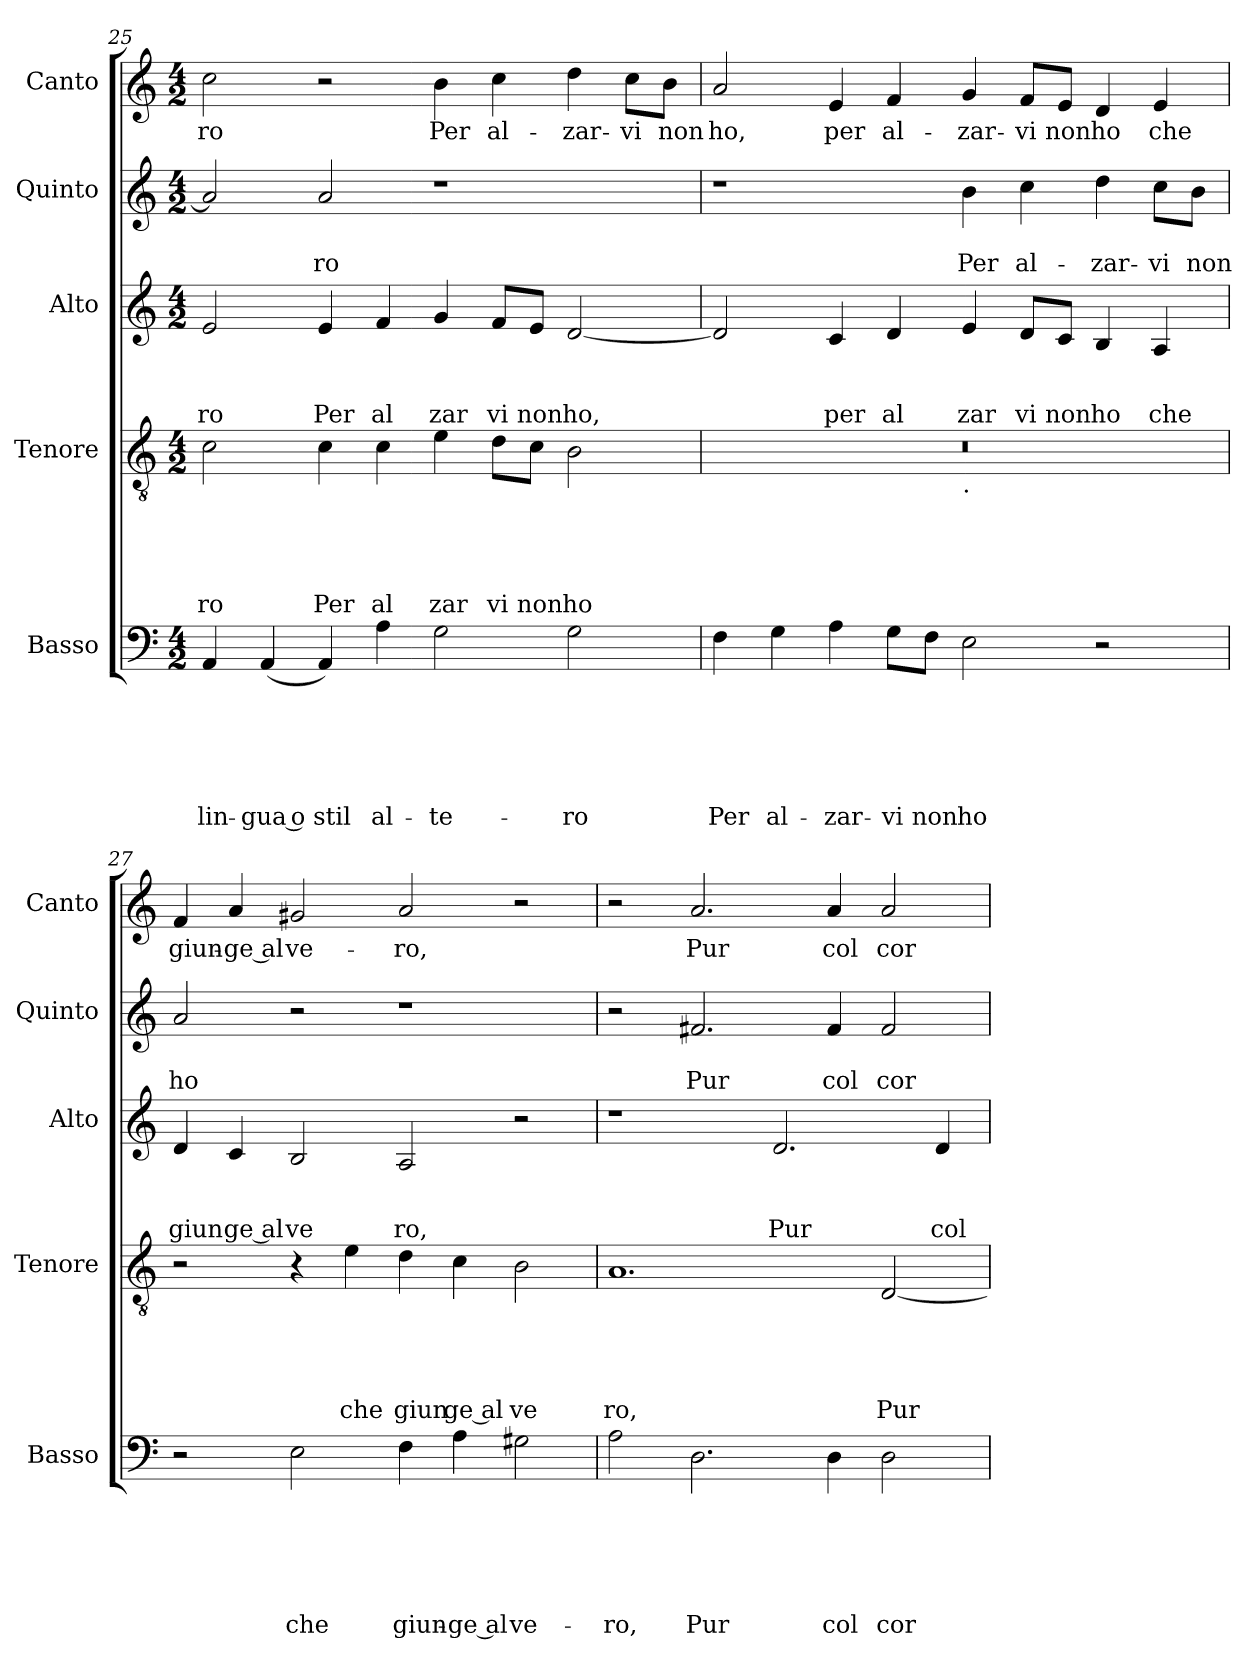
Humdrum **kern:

**kern	**text	**text	**text	**text	**text	**text	**kern	**text	**text	**text	**text	**text	**kern	**text	**text	**text	**kern	**text	**text	**kern	**text
*part5	*part5	*part5	*part5	*part5	*part5	*part5	*part4	*part4	*part4	*part4	*part4	*part4	*part3	*part3	*part3	*part3	*part2	*part2	*part2	*part1	*part1
*staff5	*staff5	*staff5	*staff5	*staff5	*staff5	*staff5	*staff4	*staff4	*staff4	*staff4	*staff4	*staff4	*staff3	*staff3	*staff3	*staff3	*staff2	*staff2	*staff2	*staff1	*staff1
*I"Basso	*	*	*	*	*	*	*I"Tenore	*	*	*	*	*	*I"Alto	*	*	*	*I"Quinto	*	*	*I"Canto	*
*I'Basso	*	*	*	*	*	*	*I'Tenore	*	*	*	*	*	*I'Alto	*	*	*	*I'Quinto	*	*	*I'Canto	*
!!LO:LB:g=z
*clefF4	*	*	*	*	*	*	*clefGv2	*	*	*	*	*	*clefG2	*	*	*	*clefG2	*	*	*clefG2	*
*k[]	*	*	*	*	*	*	*k[]	*	*	*	*	*	*k[]	*	*	*	*k[]	*	*	*k[]	*
*C:	*	*	*	*	*	*	*C:	*	*	*	*	*	*C:	*	*	*	*C:	*	*	*C:	*
*M4/2	*	*	*	*	*	*	*M4/2	*	*	*	*	*	*M4/2	*	*	*	*M4/2	*	*	*M4/2	*
=25	=25	=25	=25	=25	=25	=25	=25	=25	=25	=25	=25	=25	=25	=25	=25	=25	=25	=25	=25	=25	=25
!	!	!	!	!	!	!LO:LY:b	!	!	!	!	!	!LO:LY:b	!	!	!	!LO:LY:b	!	!	!	!	!LO:LY:b
4AA/	.	.	.	.	.	lin-	2c\	.	.	.	.	ro	2e/	.	.	ro	2a/]	.	.	2cc\	-ro
!	!	!	!	!	!	!LO:LY:b	!	!	!	!	!	!	!	!	!	!	!	!	!	!	!
(<4AA/	.	.	.	.	.	-gua o	.	.	.	.	.	.	.	.	.	.	.	.	.	.	.
!	!	!	!	!	!	!LO:LY:b	!	!	!	!	!	!LO:LY:b	!	!	!	!LO:LY:b	!	!	!LO:LY:b	!	!
4AA/)	.	.	.	.	.	stil	4c\	.	.	.	.	Per	4e/	.	.	Per	2a/	.	-ro	2r	.
!	!	!	!	!	!	!LO:LY:b	!	!	!	!	!	!LO:LY:b	!	!	!	!LO:LY:b	!	!	!	!	!
4A\	.	.	.	.	.	al-	4c\	.	.	.	.	al	4f/	.	.	al	.	.	.	.	.
!	!	!	!	!	!	!LO:LY:b	!	!	!	!	!	!LO:LY:b	!	!	!	!LO:LY:b	!	!	!	!	!LO:LY:b
2G\	.	.	.	.	.	-te-	4e\	.	.	.	.	zar	4g/	.	.	zar	1r	.	.	4b\	Per
!	!	!	!	!	!	!	!	!	!	!	!	!LO:LY:b	!	!	!	!LO:LY:b	!	!	!	!	!LO:LY:b
.	.	.	.	.	.	.	8d\L	.	.	.	.	vi	8f/L	.	.	vi	.	.	.	4cc\	al-
!	!	!	!	!	!	!	!	!	!	!	!	!LO:LY:b	!	!	!	!LO:LY:b	!	!	!	!	!
.	.	.	.	.	.	.	8c\J	.	.	.	.	non	8e/J	.	.	non	.	.	.	.	.
!	!	!	!	!	!	!LO:LY:b	!	!	!	!	!	!LO:LY:b	!	!	!	!LO:LY:b	!	!	!	!	!LO:LY:b
2G\	.	.	.	.	.	-ro	2B\	.	.	.	.	ho	[<2d/	.	.	ho,	.	.	.	4dd\	-zar-
!	!	!	!	!	!	!	!	!	!	!	!	!	!	!	!	!	!	!	!	!	!LO:LY:b
.	.	.	.	.	.	.	.	.	.	.	.	.	.	.	.	.	.	.	.	8cc\L	-vi
!	!	!	!	!	!	!	!	!	!	!	!	!	!	!	!	!	!	!	!	!	!LO:LY:b
.	.	.	.	.	.	.	.	.	.	.	.	.	.	.	.	.	.	.	.	8b\J	non
=26	=26	=26	=26	=26	=26	=26	=26	=26	=26	=26	=26	=26	=26	=26	=26	=26	=26	=26	=26	=26	=26
!	!	!	!	!	!	!LO:LY:b	!	!	!	!	!	!	!	!	!	!	!	!	!	!	!LO:LY:b
*	*	*	*	*	*	*	*^	*	*	*	*	*	*	*	*	*	*	*	*	*	*
4F\	.	.	.	.	.	Per	0r	1ryy	.	.	.	.	.	2d/]	.	.	.	1r	.	.	2a/	ho,
!	!	!	!	!	!	!LO:LY:b	!	!	!	!	!	!	!	!	!	!	!	!	!	!	!	!
4G\	.	.	.	.	.	al-	.	.	.	.	.	.	.	.	.	.	.	.	.	.	.	.
!	!	!	!	!	!	!LO:LY:b	!	!	!	!	!	!	!	!	!	!	!LO:LY:b	!	!	!	!	!LO:LY:b
4A\	.	.	.	.	.	-zar-	.	.	.	.	.	.	.	4c/	.	.	per	.	.	.	4e/	per
!	!	!	!	!	!	!LO:LY:b	!	!	!	!	!	!	!	!	!	!	!LO:LY:b	!	!	!	!	!LO:LY:b
8G\L	.	.	.	.	.	-vi	.	.	.	.	.	.	.	4d/	.	.	al	.	.	.	4f/	al-
!	!	!	!	!	!	!LO:LY:b	!	!	!	!	!	!	!	!	!	!	!	!	!	!	!	!
8F\J	.	.	.	.	.	non	.	.	.	.	.	.	.	.	.	.	.	.	.	.	.	.
!	!	!	!	!	!	!	!	!LO:TX:b:t=.	!	!	!	!	!	!	!	!	!	!	!	!	!	!
!	!	!	!	!	!	!LO:LY:b	!	!	!	!	!	!	!	!	!	!	!LO:LY:b	!	!	!LO:LY:b	!	!LO:LY:b
2E\	.	.	.	.	.	ho	.	1ryy	.	.	.	.	.	4e/	.	.	zar	4b\	.	Per	4g/	-zar-
!	!	!	!	!	!	!	!	!	!	!	!	!	!	!	!	!	!LO:LY:b	!	!	!LO:LY:b	!	!LO:LY:b
.	.	.	.	.	.	.	.	.	.	.	.	.	.	8d/L	.	.	vi	4cc\	.	al-	8f/L	-vi
!	!	!	!	!	!	!	!	!	!	!	!	!	!	!	!	!	!LO:LY:b	!	!	!	!	!LO:LY:b
.	.	.	.	.	.	.	.	.	.	.	.	.	.	8c/J	.	.	non	.	.	.	8e/J	non
!	!	!	!	!	!	!	!	!	!	!	!	!	!	!	!	!	!LO:LY:b	!	!	!LO:LY:b	!	!LO:LY:b
2r	.	.	.	.	.	.	.	.	.	.	.	.	.	4B/	.	.	ho	4dd\	.	-zar-	4d/	ho
!	!	!	!	!	!	!	!	!	!	!	!	!	!	!	!	!	!LO:LY:b	!	!	!LO:LY:b	!	!LO:LY:b
.	.	.	.	.	.	.	.	.	.	.	.	.	.	4A/	.	.	che	8cc\L	.	-vi	4e/	che
!	!	!	!	!	!	!	!	!	!	!	!	!	!	!	!	!	!	!	!	!LO:LY:b	!	!
.	.	.	.	.	.	.	.	.	.	.	.	.	.	.	.	.	.	8b\J	.	non	.	.
=27	=27	=27	=27	=27	=27	=27	=27	=27	=27	=27	=27	=27	=27	=27	=27	=27	=27	=27	=27	=27	=27	=27
!	!	!	!	!	!	!	!	!	!	!	!	!	!	!	!	!	!LO:LY:b	!	!	!LO:LY:b	!	!LO:LY:b
*	*	*	*	*	*	*	*v	*v	*	*	*	*	*	*	*	*	*	*	*	*	*	*
2r	.	.	.	.	.	.	2r	.	.	.	.	.	4d/	.	.	giun	2a/	.	ho	4f/	giun-
!	!	!	!	!	!	!	!	!	!	!	!	!	!	!	!	!LO:LY:b:rj	!	!	!	!	!LO:LY:b:rj
.	.	.	.	.	.	.	.	.	.	.	.	.	4c/	.	.	ge al	.	.	.	4a/	-ge al
!	!	!	!	!	!	!LO:LY:b	!	!	!	!	!	!	!	!	!	!LO:LY:b	!	!	!	!	!LO:LY:b
2E\	.	.	.	.	.	che	4r	.	.	.	.	.	2B/	.	.	ve	2r	.	.	2g#X/	ve-
!	!	!	!	!	!	!	!	!	!	!	!	!LO:LY:b	!	!	!	!	!	!	!	!	!
.	.	.	.	.	.	.	4e\	.	.	.	.	che	.	.	.	.	.	.	.	.	.
!	!	!	!	!	!	!LO:LY:b	!	!	!	!	!	!LO:LY:b	!	!	!	!LO:LY:b	!	!	!	!	!LO:LY:b
4F\	.	.	.	.	.	giun-	4d\	.	.	.	.	giun	2A/	.	.	ro,	1r	.	.	2a/	-ro,
!	!	!	!	!	!	!LO:LY:b:rj	!	!	!	!	!	!LO:LY:b:rj	!	!	!	!	!	!	!	!	!
(<4A\	.	.	.	.	.	-ge al	4c\	.	.	.	.	ge al	.	.	.	.	.	.	.	.	.
!	!	!	!	!	!	!LO:LY:b	!	!	!	!	!	!LO:LY:b	!	!	!	!	!	!	!	!	!
(2G#X\	.	.	.	.	.	ve-	2B\	.	.	.	.	ve	2r	.	.	.	.	.	.	2r	.
=28	=28	=28	=28	=28	=28	=28	=28	=28	=28	=28	=28	=28	=28	=28	=28	=28	=28	=28	=28	=28	=28
!	!	!	!	!	!	!LO:LY:b	!	!	!	!	!	!LO:LY:b	!	!	!	!	!	!	!	!	!
2A\	.	.	.	.	.	-ro,	1.A	.	.	.	.	ro,	1r	.	.	.	2r	.	.	2r	.
!	!	!	!	!	!	!LO:LY:b	!	!	!	!	!	!	!	!	!	!	!	!	!LO:LY:b	!	!LO:LY:b
2.D\	.	.	.	.	.	Pur	.	.	.	.	.	.	.	.	.	.	2.f#X/	.	Pur	2.a/	Pur
!	!	!	!	!	!	!	!	!	!	!	!	!	!	!	!	!LO:LY:b	!	!	!	!	!
.	.	.	.	.	.	.	.	.	.	.	.	.	2.d/	.	.	Pur	.	.	.	.	.
!	!	!	!	!	!	!LO:LY:b	!	!	!	!	!	!	!	!	!	!	!	!	!LO:LY:b	!	!LO:LY:b
4D\	.	.	.	.	.	col	.	.	.	.	.	.	.	.	.	.	4f#/	.	col	4a/	col
!	!	!	!	!	!	!LO:LY:b	!	!	!	!	!	!LO:LY:b	!	!	!	!	!	!	!LO:LY:b	!	!LO:LY:b
2D\	.	.	.	.	.	cor	[>2D/	.	.	.	.	Pur	.	.	.	.	2f#/	.	cor	2a/	cor
!	!	!	!	!	!	!	!	!	!	!	!	!	!	!	!	!LO:LY:b	!	!	!	!	!
.	.	.	.	.	.	.	.	.	.	.	.	.	4d/	.	.	col	.	.	.	.	.
=	=	=	=	=	=	=	=	=	=	=	=	=	=	=	=	=	=	=	=	=	=
*-	*-	*-	*-	*-	*-	*-	*-	*-	*-	*-	*-	*-	*-	*-	*-	*-	*-	*-	*-	*-	*-
